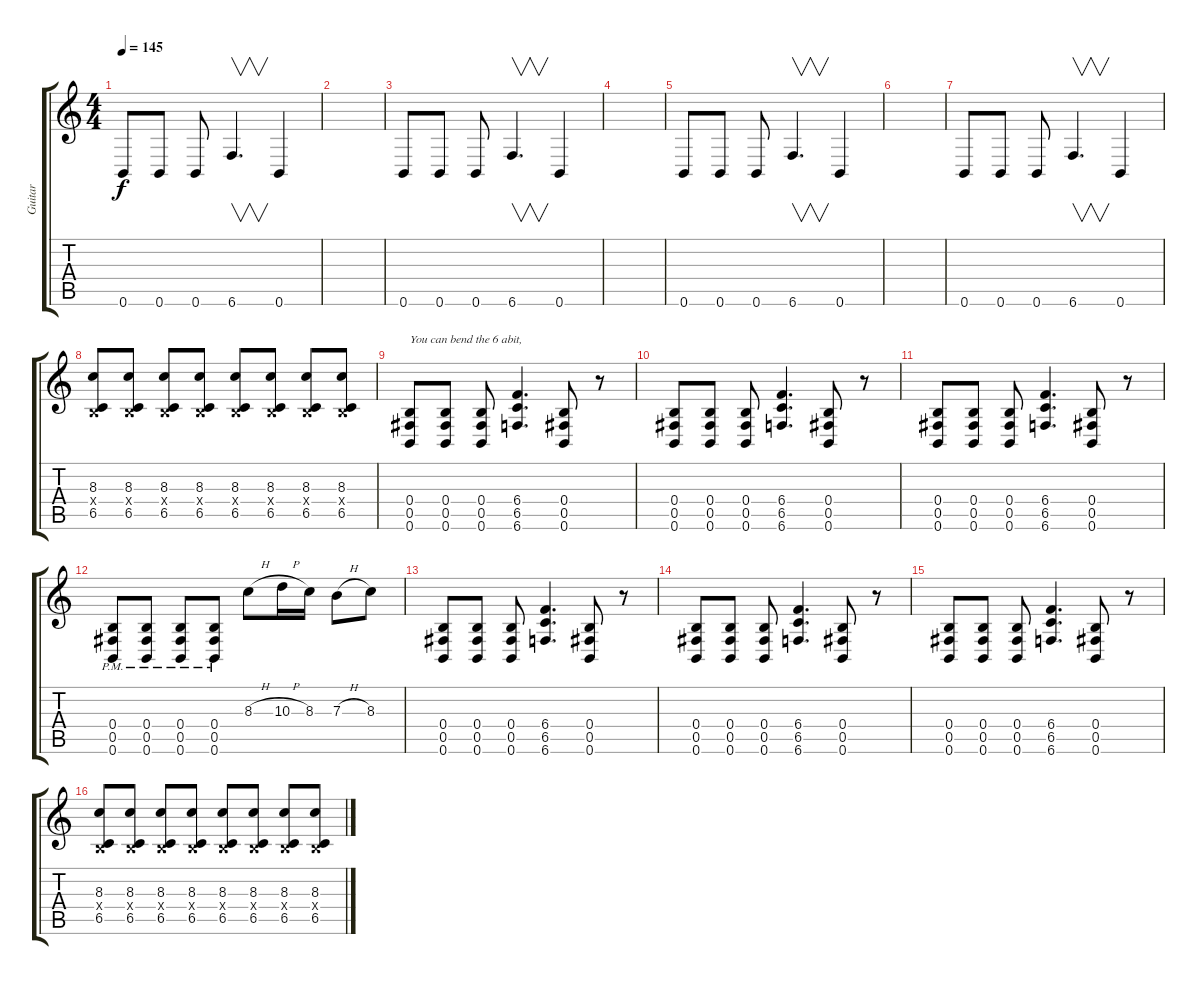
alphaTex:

\track ("Guitar" "Guitar") {instrument distortionguitar}
\staff {score tabs}
\tuning (Db4 Ab3 E3 B2 Gb2 B1) {hide}
\ts (4 4)
\tempo 145
\clef g2
\ks c
0.6.8{dy f} 0.6.8 0.6.8 6.6.4{v d} 0.6.4 |
|
0.6.8 0.6.8 0.6.8 6.6.4{v d} 0.6.4 |
|
0.6.8 0.6.8 0.6.8 6.6.4{v d} 0.6.4 |
|
0.6.8 0.6.8 0.6.8 6.6.4{v d} 0.6.4 |
(8.3 0.4{x} 6.5).8 (8.3 0.4{x} 6.5).8 (8.3 0.4{x} 6.5).8 (8.3 0.4{x} 6.5).8 (8.3 0.4{x} 6.5).8 (8.3 0.4{x} 6.5).8 (8.3 0.4{x} 6.5).8 (8.3 0.4{x} 6.5).8 |
(0.4 0.5 0.6).8{txt "You can bend the 6 abit, "} (0.4 0.5 0.6).8 (0.4 0.5 0.6).8 (6.4 6.5 6.6).4{d} (0.4 0.5 0.6).8 r.8 |
(0.4 0.5 0.6).8 (0.4 0.5 0.6).8 (0.4 0.5 0.6).8 (6.4 6.5 6.6).4{d} (0.4 0.5 0.6).8 r.8 |
(0.4 0.5 0.6).8 (0.4 0.5 0.6).8 (0.4 0.5 0.6).8 (6.4 6.5 6.6).4{d} (0.4 0.5 0.6).8 r.8 |
(0.4{pm} 0.5{pm} 0.6{pm}).8 (0.4{pm} 0.5{pm} 0.6{pm}).8 (0.4{pm} 0.5{pm} 0.6{pm}).8 (0.4{pm} 0.5{pm} 0.6{pm}).8 8.3{h}.8 10.3{h}.16 8.3.16 7.3{h}.8 8.3.8 |
(0.4 0.5 0.6).8 (0.4 0.5 0.6).8 (0.4 0.5 0.6).8 (6.4 6.5 6.6).4{d} (0.4 0.5 0.6).8 r.8 |
(0.4 0.5 0.6).8 (0.4 0.5 0.6).8 (0.4 0.5 0.6).8 (6.4 6.5 6.6).4{d} (0.4 0.5 0.6).8 r.8 |
(0.4 0.5 0.6).8 (0.4 0.5 0.6).8 (0.4 0.5 0.6).8 (6.4 6.5 6.6).4{d} (0.4 0.5 0.6).8 r.8 |
(8.3 0.4{x} 6.5).8 (8.3 0.4{x} 6.5).8 (8.3 0.4{x} 6.5).8 (8.3 0.4{x} 6.5).8 (8.3 0.4{x} 6.5).8 (8.3 0.4{x} 6.5).8 (8.3 0.4{x} 6.5).8 (8.3 0.4{x} 6.5).8
